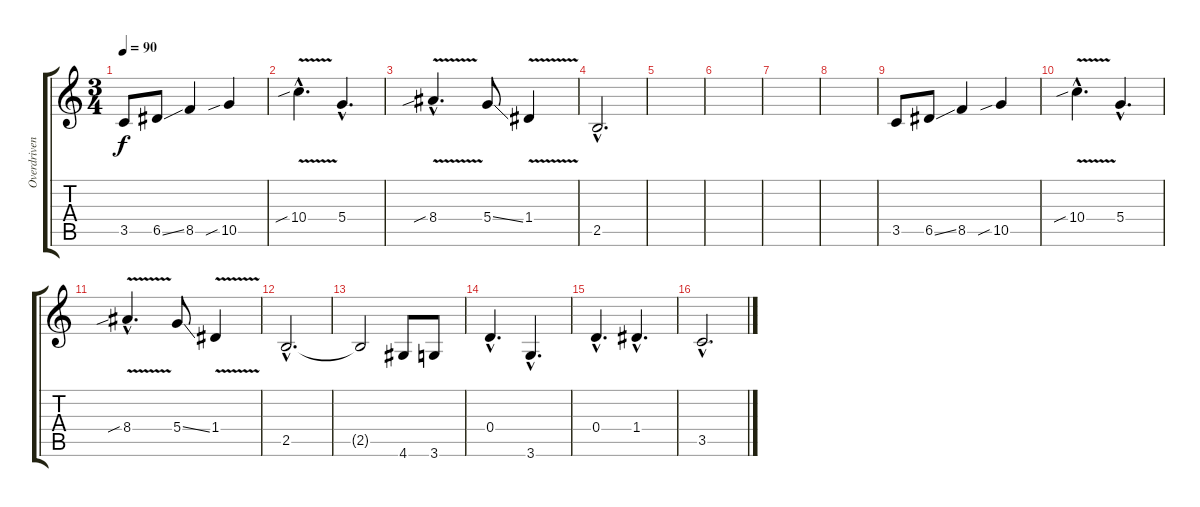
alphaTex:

\track ("Overdriven guitar" "Overdriven") {instrument overdrivenguitar}
\staff {score tabs}
\tuning (E4 B3 G3 D3 A2 E2) {hide}
\ts (3 4)
\tempo 90
\clef g2
\ks c
3.5.8{dy f} 6.5{ss}.8 8.5.4 10.5{sib}.4 |
10.4{v sib hac}.4{d} 5.4{hac}.4{d} |
8.4{v sib hac}.4{d} 5.4{ss}.8 1.4{v}.4 |
2.5{hac}.2{d} |
|
|
|
|
3.5.8 6.5{ss}.8 8.5.4 10.5{sib}.4 |
10.4{v sib hac}.4{d} 5.4{hac}.4{d} |
8.4{v sib hac}.4{d} 5.4{ss}.8 1.4{v}.4 |
2.5{hac}.2{d} |
2.5{t}.2 4.6.8 3.6.8 |
0.4{hac}.4{d} 3.6{hac}.4{d} |
0.4{hac}.4{d} 1.4{hac}.4{d} |
3.5{hac}.2{d}
